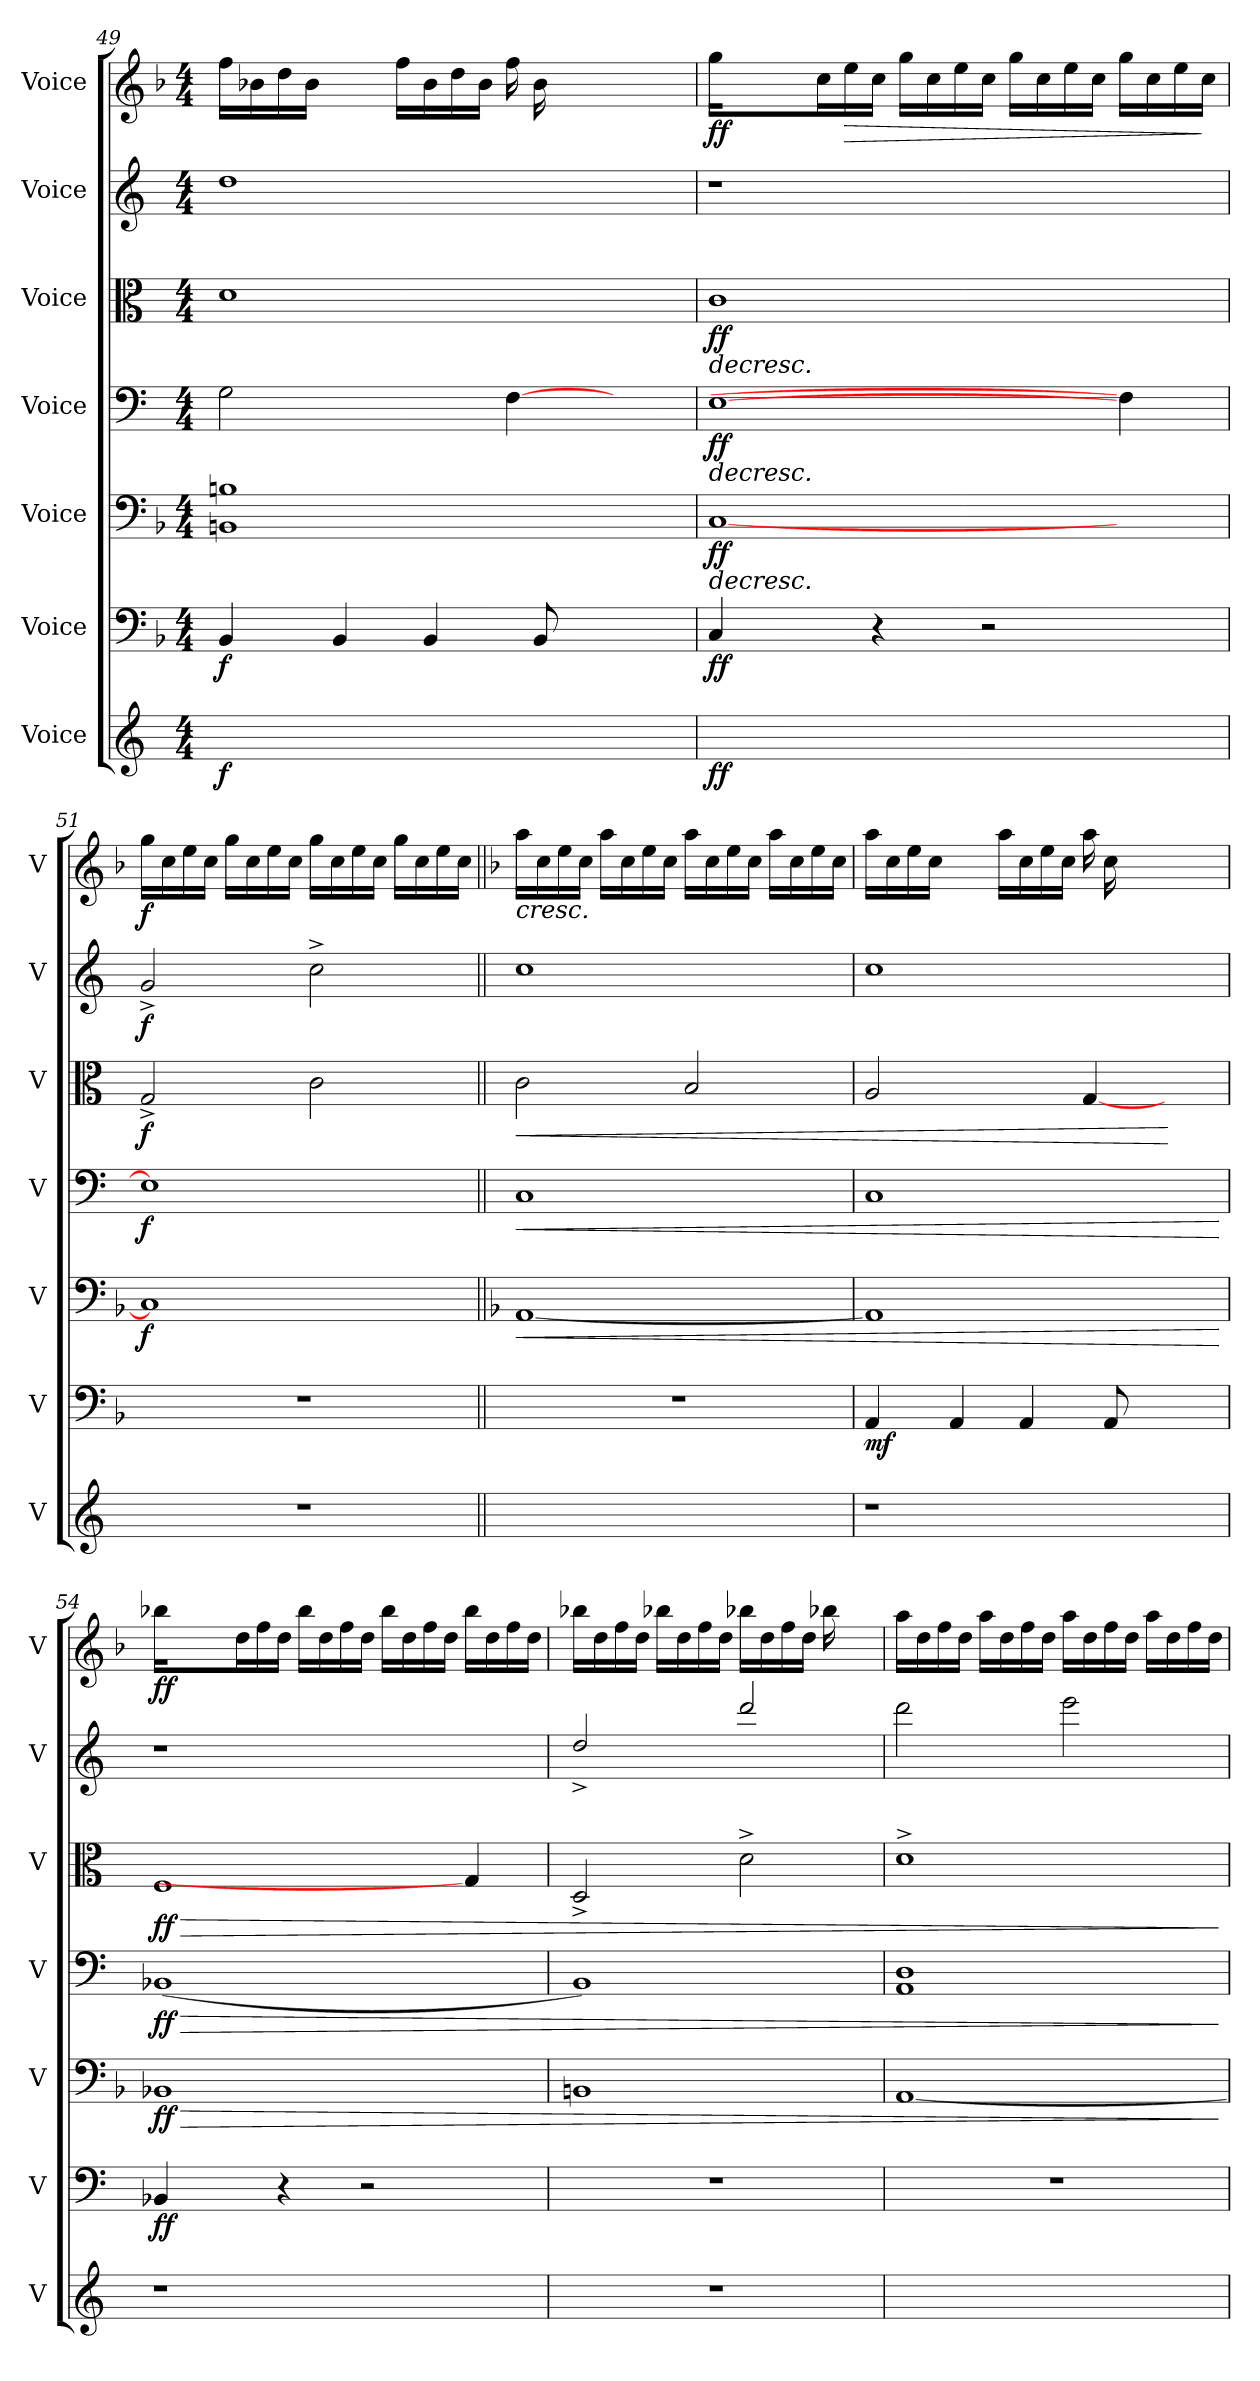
**kern	**dynam	**kern	**dynam	**kern	**dynam	**kern	**dynam	**kern	**dynam	**kern	**dynam	**kern	**dynam
*part7	*part7	*part6	*part6	*part5	*part5	*part4	*part4	*part3	*part3	*part2	*part2	*part1	*part1
*staff7	*staff7	*staff6	*staff6	*staff5	*staff5	*staff4	*staff4	*staff3	*staff3	*staff2	*staff2	*staff1	*staff1
*I"Voice	*	*I"Voice	*	*I"Voice	*	*I"Voice	*	*I"Voice	*	*I"Voice	*	*I"Voice	*
*I'V	*	*I'V	*	*I'V	*	*I'V	*	*I'V	*	*I'V	*	*I'V	*
!!LO:PB:g=z
*clefG2	*	*clefF4	*	*clefF4	*	*clefF4	*	*clefC3	*	*clefG2	*	*clefG2	*
*k[]	*	*k[b-]	*	*k[b-]	*	*k[]	*	*k[]	*	*k[]	*	*k[b-]	*
*M4/4	*	*M4/4	*	*M4/4	*	*M4/4	*	*M4/4	*	*M4/4	*	*M4/4	*
=49	=49	=49	=49	=49	=49	=49	=49	=49	=49	=49	=49	=49	=49
*	*	*	*	*^	*	*	*	*	*	*	*	*	*
!	!LO:DY:b	!	!LO:DY:b	!	!	!	!	!	!	!	!	!	!	!
1ryy	f	4BB-/	f	1Bn	1BBn	.	2G\	.	1d	.	1dd	.	16ff\LL	.
.	.	.	.	.	.	.	.	.	.	.	.	.	16b-X\	.
.	.	.	.	.	.	.	.	.	.	.	.	.	16dd\	.
.	.	.	.	.	.	.	.	.	.	.	.	.	16b-\JJ	.
.	.	4BB-/	.	.	.	.	.	.	.	.	.	.	4ryy	.
.	.	16ryy	.	.	.	.	4ryy	.	.	.	.	.	16ff\LL	.
.	.	4BB-/	.	.	.	.	.	.	.	.	.	.	16b-\	.
.	.	.	.	.	.	.	.	.	.	.	.	.	16dd\	.
.	.	.	.	.	.	.	.	.	.	.	.	.	16b-\JJ	.
.	.	.	.	.	.	.	[4F\	.	.	.	.	.	16ff\	.
.	.	8BB-/	.	.	.	.	.	.	.	.	.	.	16b-\	.
.	.	.	.	.	.	.	.	.	.	.	.	.	8ryy	.
.	.	16ryy	.	.	.	.	.	.	.	.	.	.	.	.
4ryy	.	8.ryy	.	4ryy	4ryy	.	4ryy	.	4ryy	.	4ryy	.	4ryy	.
.	.	16ryy	.	.	.	.	.	.	.	.	.	.	.	.
*	*	*	*	*v	*v	*	*	*	*	*	*	*	*	*
=50	=50	=50	=50	=50	=50	=50	=50	=50	=50	=50	=50	=50	=50
!	!LO:DY:b	!	!LO:DY:b	!	!LO:HP:b	!	!LO:HP:b	!	!LO:HP:b	!	!	!	!
!	!	!	!	!	!LO:DY:n=1:b	!	!LO:DY:n=1:b	!	!LO:DY:n=1:b	!	!	!	!LO:DY:b
1ryy	ff	4C/	ff	[1C	> ff	[1E	> ff	1c	> ff	1r	.	16gg\LL	ff
.	.	.	.	.	.	.	.	.	.	.	.	4ryy	.
.	.	8.ryy	.	.	.	.	.	.	.	.	.	.	.
.	.	.	.	.	.	.	.	.	.	.	.	16cc\	.
!	!	!	!	!	!	!	!	!	!	!	!	!	!LO:HP:b
.	.	.	.	.	.	.	.	.	.	.	.	16ee\	>
.	.	4r	.	.	.	.	.	.	.	.	.	16cc\JJ	.
.	.	.	.	.	.	.	.	.	.	.	.	16gg\LL	.
.	.	.	.	.	.	.	.	.	.	.	.	16cc\	.
.	.	.	.	.	.	.	.	.	.	.	.	16ee\	.
.	.	2r	.	.	.	.	.	.	.	.	.	16cc\JJ	.
.	.	.	.	.	.	.	.	.	.	.	.	16gg\LL	.
.	.	.	.	.	.	.	.	.	.	.	.	16cc\	.
.	.	.	.	.	.	.	.	.	.	.	.	16ee\	.
.	.	.	.	.	.	.	.	.	.	.	.	16cc\JJ	.
4ryy	.	.	.	4ryy	.	4F\]	.	4ryy	.	4ryy	.	16gg\LL	.
.	.	.	.	.	.	.	.	.	.	.	.	16cc\	.
.	.	.	.	.	.	.	.	.	.	.	.	16ee\	.
.	.	16ryy	.	.	.	.	.	.	.	.	.	16cc\JJ	]
=51	=51	=51	=51	=51	=51	=51	=51	=51	=51	=51	=51	=51	=51
!	!	!	!	!	!LO:DY:b	!	!LO:DY:b	!	!LO:DY:b	!	!LO:DY:b	!	!LO:DY:b
1r	.	1r	.	1C]	f	1E]	f	2G^/	f	2g^/	f	16gg\LL	f
.	.	.	.	.	.	.	.	.	.	.	.	16cc\	.
.	.	.	.	.	.	.	.	.	.	.	.	16ee\	.
.	.	.	.	.	.	.	.	.	.	.	.	16cc\JJ	.
.	.	.	.	.	.	.	.	.	.	.	.	16gg\LL	.
.	.	.	.	.	.	.	.	.	.	.	.	16cc\	.
.	.	.	.	.	.	.	.	.	.	.	.	16ee\	.
.	.	.	.	.	.	.	.	.	.	.	.	16cc\JJ	.
.	.	.	.	.	.	.	.	2c\	.	2cc^\	.	16gg\LL	.
.	.	.	.	.	.	.	.	.	.	.	.	16cc\	.
.	.	.	.	.	.	.	.	.	.	.	.	16ee\	.
.	.	.	.	.	.	.	.	.	.	.	.	16cc\JJ	.
.	.	.	.	.	.	.	.	.	.	.	.	16gg\LL	.
.	.	.	.	.	.	.	.	.	.	.	.	16cc\	.
.	.	.	.	.	.	.	.	.	.	.	.	16ee\	.
.	.	.	.	.	.	.	.	.	.	.	.	16cc\JJ	.
!!LO:LB:g=z
=52||	=52||	=52||	=52||	=52||	=52||	=52||	=52||	=52||	=52||	=52||	=52||	=52||	=52||
*	*	*k[]	*	*	*	*	*	*	*	*	*	*	*
!	!	!	!	!	!LO:HP:b	!	!LO:HP:b	!	!LO:HP:b	!	!	!	!LO:HP:b
1ryy	.	1r	.	[1AA	<	1C	<	2c\	<	1cc	.	16aa\LL	<
.	.	.	.	.	.	.	.	.	.	.	.	16cc\	.
.	.	.	.	.	.	.	.	.	.	.	.	16ee\	.
.	.	.	.	.	.	.	.	.	.	.	.	16cc\JJ	.
.	.	.	.	.	.	.	.	.	.	.	.	16aa\LL	.
.	.	.	.	.	.	.	.	.	.	.	.	16cc\	.
.	.	.	.	.	.	.	.	.	.	.	.	16ee\	.
.	.	.	.	.	.	.	.	.	.	.	.	16cc\JJ	.
.	.	.	.	.	.	.	.	2B/	.	.	.	16aa\LL	.
.	.	.	.	.	.	.	.	.	.	.	.	16cc\	.
.	.	.	.	.	.	.	.	.	.	.	.	16ee\	.
.	.	.	.	.	.	.	.	.	.	.	.	16cc\JJ	.
.	.	.	.	.	.	.	.	.	.	.	.	16aa\LL	.
.	.	.	.	.	.	.	.	.	.	.	.	16cc\	.
.	.	.	.	.	.	.	.	.	.	.	.	16ee\	.
.	.	.	.	.	.	.	.	.	.	.	.	16cc\JJ	.
.	.	.	.	.	]	.	]	.	.	.	.	.	.
=53	=53	=53	=53	=53	=53	=53	=53	=53	=53	=53	=53	=53	=53
!	!	!	!LO:DY:b	!	!	!	!	!	!	!	!	!	!
1r	.	4AA/	mf	1AA]	.	1C	.	2A/	.	1cc	.	16aa\LL	.
.	.	.	.	.	.	.	.	.	.	.	.	16cc\	.
.	.	.	.	.	.	.	.	.	.	.	.	16ee\	.
.	.	.	.	.	.	.	.	.	.	.	.	16cc\JJ	.
.	.	4AA/	.	.	.	.	.	.	.	.	.	4ryy	.
.	.	16ryy	.	.	.	.	.	4ryy	.	.	.	16aa\LL	.
.	.	4AA/	.	.	.	.	.	.	.	.	.	16cc\	.
.	.	.	.	.	.	.	.	.	.	.	.	16ee\	.
.	.	.	.	.	.	.	.	.	.	.	.	16cc\JJ	.
.	.	.	.	.	.	.	.	[4G/	]	.	.	16aa\	.
.	.	8AA/	.	.	.	.	.	.	.	.	.	16cc\	.
.	.	.	.	.	.	.	.	.	.	.	.	8ryy	.
.	.	16ryy	.	.	.	.	.	.	.	.	.	.	.
4ryy	.	8.ryy	.	4ryy	.	4ryy	.	4ryy	[	4ryy	.	4ryy	.
.	.	16ryy	.	.	.	.	.	.	.	.	.	.	.
.	.	.	.	.	[	.	[	.	.	.	.	.	.
=54	=54	=54	=54	=54	=54	=54	=54	=54	=54	=54	=54	=54	=54
!	!	!	!LO:DY:b	!	!LO:HP:b	!	!LO:HP:b	!	!LO:HP:b	!	!	!	!
!	!	!	!	!	!LO:DY:n=1:b	!	!LO:DY:n=1:b	!	!LO:DY:n=1:b	!	!	!	!LO:DY:b
1r	.	4BB-X/	ff	1BB-X	> ff	(<1BB-X	> ff	1F	> ff	1r	.	16bb-X\LL	ff
.	.	.	.	.	.	.	.	.	.	.	.	4ryy	.
.	.	8.ryy	.	.	.	.	.	.	.	.	.	.	.
.	.	.	.	.	.	.	.	.	.	.	.	16dd\	.
.	.	.	.	.	.	.	.	.	.	.	.	16ff\	.
.	.	4r	.	.	.	.	.	.	.	.	.	16dd\JJ	.
.	.	.	.	.	.	.	.	.	.	.	.	16bb-\LL	.
.	.	.	.	.	.	.	.	.	.	.	.	16dd\	.
.	.	.	.	.	.	.	.	.	.	.	.	16ff\	.
.	.	2r	.	.	.	.	.	.	.	.	.	16dd\JJ	.
.	.	.	.	.	.	.	.	.	.	.	.	16bb-\LL	.
.	.	.	.	.	.	.	.	.	.	.	.	16dd\	.
.	.	.	.	.	.	.	.	.	.	.	.	16ff\	.
.	.	.	.	.	.	.	.	.	.	.	.	16dd\JJ	.
4ryy	.	.	.	4ryy	.	4ryy	.	4G/]	.	4ryy	.	16bb-\LL	.
.	.	.	.	.	.	.	.	.	.	.	.	16dd\	.
.	.	.	.	.	.	.	.	.	.	.	.	16ff\	.
.	.	16ryy	.	.	.	.	.	.	.	.	.	16dd\JJ	[
!!LO:PB:g=z
=55	=55	=55	=55	=55	=55	=55	=55	=55	=55	=55	=55	=55	=55
1r	.	1r	.	1BBn	.	1BB)	.	2D^/	.	2dd^/	.	16bb-X\LL	.
.	.	.	.	.	.	.	.	.	.	.	.	16dd\	.
.	.	.	.	.	.	.	.	.	.	.	.	16ff\	.
.	.	.	.	.	.	.	.	.	.	.	.	16dd\JJ	.
.	.	.	.	.	.	.	.	.	.	.	.	16bb-X\LL	.
.	.	.	.	.	.	.	.	.	.	.	.	16dd\	.
.	.	.	.	.	.	.	.	.	.	.	.	16ff\	.
.	.	.	.	.	.	.	.	.	.	.	.	16dd\JJ	.
.	.	.	.	.	.	.	.	2d^\	.	2ddd/	.	16bb-X\LL	.
.	.	.	.	.	.	.	.	.	.	.	.	16dd\	.
.	.	.	.	.	.	.	.	.	.	.	.	16ff\	.
.	.	.	.	.	.	.	.	.	.	.	.	16dd\JJ	.
.	.	.	.	.	.	.	.	.	.	.	.	16bb-X\	.
.	.	.	.	.	.	.	.	.	.	.	.	8.ryy	.
=56	=56	=56	=56	=56	=56	=56	=56	=56	=56	=56	=56	=56	=56
*	*	*	*	*	*	*^	*	*	*	*	*	*	*
1ryy	.	1r	.	[1AA	.	1D	1AA	.	1d^	.	2ddd\	.	16aa\LL	.
.	.	.	.	.	.	.	.	.	.	.	.	.	16dd\	.
.	.	.	.	.	.	.	.	.	.	.	.	.	16ff\	.
.	.	.	.	.	.	.	.	.	.	.	.	.	16dd\JJ	.
.	.	.	.	.	.	.	.	.	.	.	.	.	16aa\LL	.
.	.	.	.	.	.	.	.	.	.	.	.	.	16dd\	.
.	.	.	.	.	.	.	.	.	.	.	.	.	16ff\	.
.	.	.	.	.	.	.	.	.	.	.	.	.	16dd\JJ	.
.	.	.	.	.	.	.	.	.	.	.	2eee\	.	16aa\LL	.
.	.	.	.	.	.	.	.	.	.	.	.	.	16dd\	.
.	.	.	.	.	.	.	.	.	.	.	.	.	16ff\	.
.	.	.	.	.	.	.	.	.	.	.	.	.	16dd\JJ	.
.	.	.	.	.	.	.	.	.	.	.	.	.	16aa\LL	.
.	.	.	.	.	.	.	.	.	.	.	.	.	16dd\	.
.	.	.	.	.	.	.	.	.	.	.	.	.	16ff\	.
.	.	.	.	.	.	.	.	.	.	.	.	.	16dd\JJ	.
*	*	*	*	*	*	*v	*v	*	*	*	*	*	*	*
.	.	.	.	.	]	.	]	.	]	.	.	.	.
=	=	=	=	=	=	=	=	=	=	=	=	=	=
*-	*-	*-	*-	*-	*-	*-	*-	*-	*-	*-	*-	*-	*-
